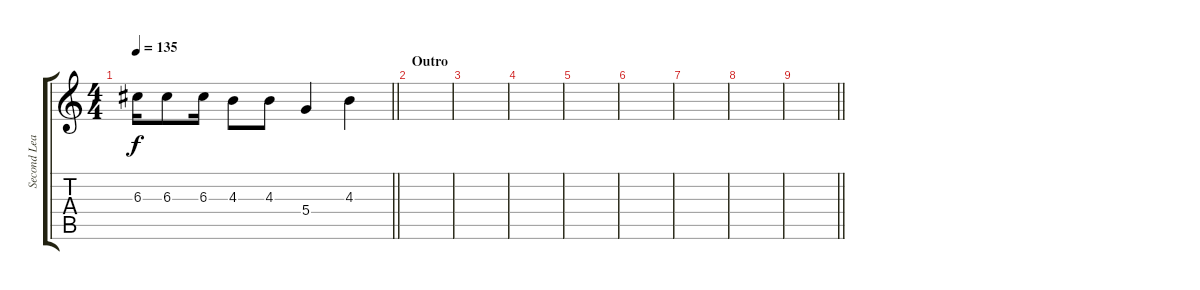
\track ("Second Lead Guitar" "Second Lea") {instrument acousticguitarsteel}
\staff {score tabs}
\tuning (E4 B3 G3 D3 A2 E2) {hide}
\ts (4 4)
\tempo 135
\clef g2
\barLineRight lightlight
\ks c
6.3.16{dy f} 6.3.8 6.3.16 4.3.8 4.3.8 5.4.4 4.3.4 |
\section ("" "Outro")
|
|
|
|
|
|
|
\barLineRight lightlight
